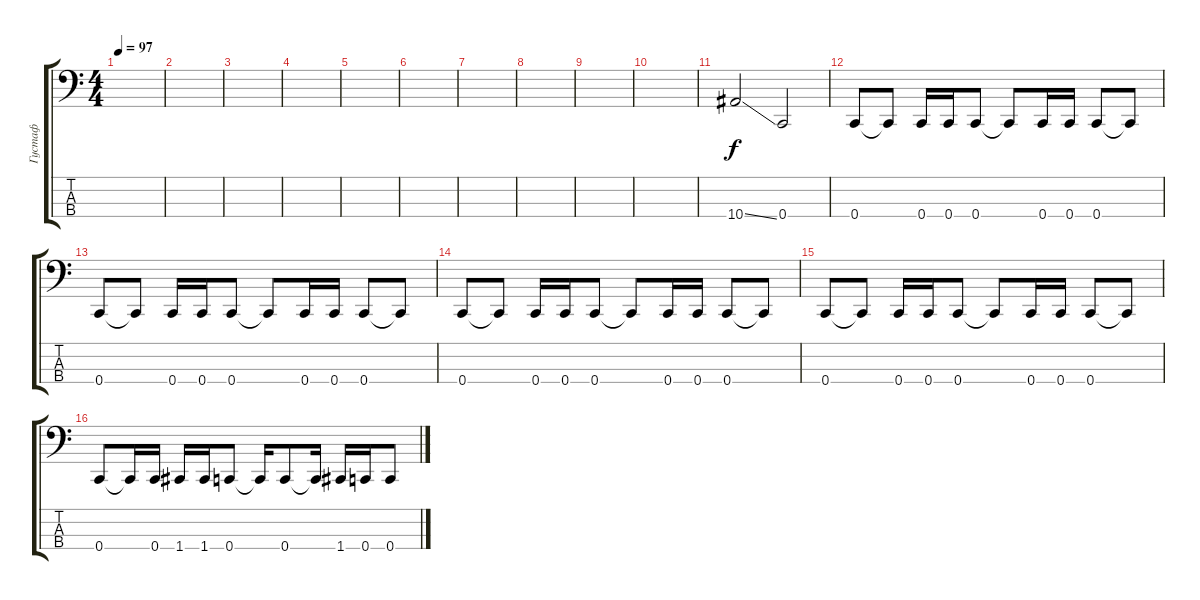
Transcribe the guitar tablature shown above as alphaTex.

\track ("Густаф" "Густаф") {instrument slapbass1}
\staff {score tabs}
\tuning (F2 C2 G1 C1) {hide}
\ts (4 4)
\tempo 97
\clef f4
\ks c
|
|
|
|
|
|
|
|
|
|
10.4{ss}.2 0.4.2 |
0.4.8 0.4{t}.8 0.4.16 0.4.16 0.4.8 0.4{t}.8 0.4.16 0.4.16 0.4.8 0.4{t}.8 |
0.4.8 0.4{t}.8 0.4.16 0.4.16 0.4.8 0.4{t}.8 0.4.16 0.4.16 0.4.8 0.4{t}.8 |
0.4.8 0.4{t}.8 0.4.16 0.4.16 0.4.8 0.4{t}.8 0.4.16 0.4.16 0.4.8 0.4{t}.8 |
0.4.8 0.4{t}.8 0.4.16 0.4.16 0.4.8 0.4{t}.8 0.4.16 0.4.16 0.4.8 0.4{t}.8 |
0.4.8 0.4{t}.16 0.4.16 1.4.16 1.4.16 0.4.8 0.4{t}.16 0.4.8 0.4{t}.16 1.4.16 0.4.16 0.4.8
